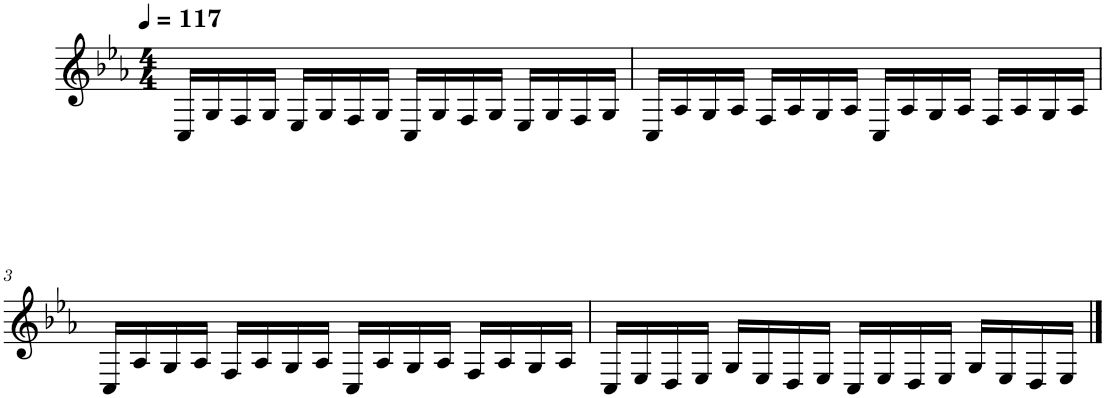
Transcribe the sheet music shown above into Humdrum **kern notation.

**kern
*part1
*staff1
*I"Piano
*I'Pno.
*clefG2
*k[b-e-a-]
*M4/4
*MM117
=1
16C/LL
16G/
16F/
16G/JJ
16E-/LL
16G/
16F/
16G/JJ
16C/LL
16G/
16F/
16G/JJ
16E-/LL
16G/
16F/
16G/JJ
=2
16C/LL
16A-/
16G/
16A-/JJ
16F/LL
16A-/
16G/
16A-/JJ
16C/LL
16A-/
16G/
16A-/JJ
16F/LL
16A-/
16G/
16A-/JJ
!!LO:LB:g=z
=3
16C/LL
16A-/
16G/
16A-/JJ
16F/LL
16A-/
16G/
16A-/JJ
16C/LL
16A-/
16G/
16A-/JJ
16F/LL
16A-/
16G/
16A-/JJ
=4
16C/LL
16E-/
16D/
16E-/JJ
16G/LL
16E-/
16D/
16E-/JJ
16C/LL
16E-/
16D/
16E-/JJ
16G/LL
16E-/
16D/
16E-/JJ
==
*-
